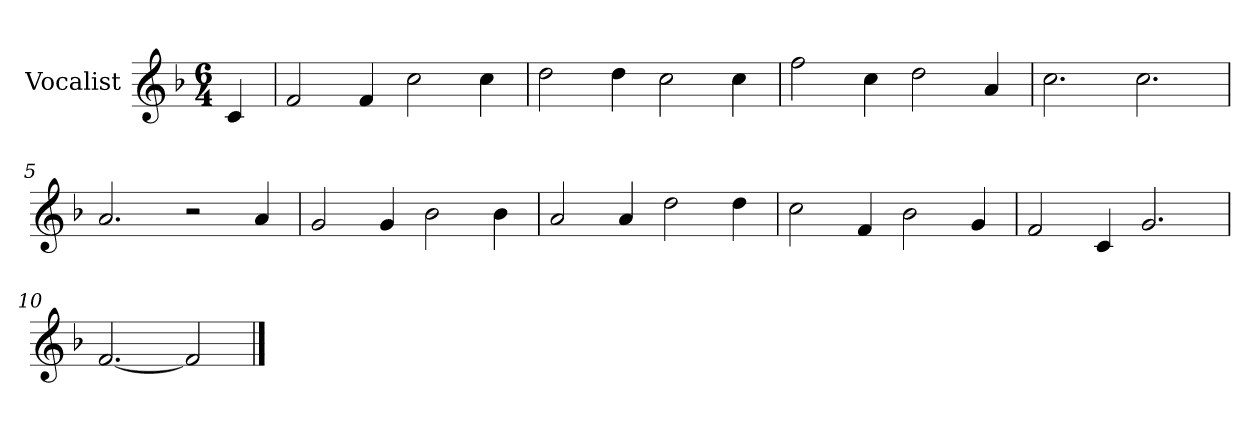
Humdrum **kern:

**kern
*part1
*staff1
*I"Vocalist
*k[b-]
*F:
*M6/4
=
4c
=1
2f
4f
2cc
4cc
=2
2dd
4dd
2cc
4cc
=3
2ff
4cc
2dd
4a
=4
2.cc
2.cc
=5
2.a
2r
4a
=6
2g
4g
2b-
4b-
=7
2a
4a
2dd
4dd
=8
2cc
4f
2b-
4g
=9
2f
4c
2.g
=10
[2.f
2f]
==
*-
